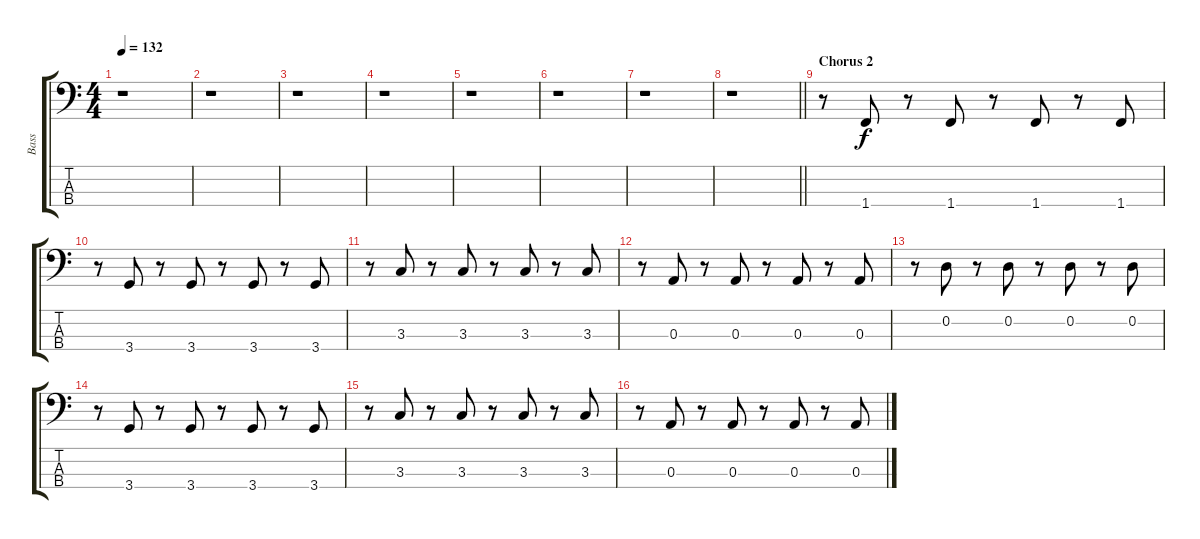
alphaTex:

\track ("Bass" "Bass") {instrument electricbasspick}
\staff {score tabs}
\tuning (G2 D2 A1 E1) {hide}
\ts (4 4)
\tempo 132
\clef f4
\ks c
r.1{dy mf} |
r.1 |
r.1 |
r.1 |
r.1 |
r.1 |
r.1 |
\barLineRight lightlight
r.1 |
\section ("" "Chorus 2")
r.8 1.4.8{dy f} r.8 1.4.8 r.8 1.4.8 r.8 1.4.8 |
r.8 3.4.8 r.8 3.4.8 r.8 3.4.8 r.8 3.4.8 |
r.8 3.3.8 r.8 3.3.8 r.8 3.3.8 r.8 3.3.8 |
r.8 0.3.8 r.8 0.3.8 r.8 0.3.8 r.8 0.3.8 |
r.8 0.2.8 r.8 0.2.8 r.8 0.2.8 r.8 0.2.8 |
r.8 3.4.8 r.8 3.4.8 r.8 3.4.8 r.8 3.4.8 |
r.8 3.3.8 r.8 3.3.8 r.8 3.3.8 r.8 3.3.8 |
r.8 0.3.8 r.8 0.3.8 r.8 0.3.8 r.8 0.3.8
